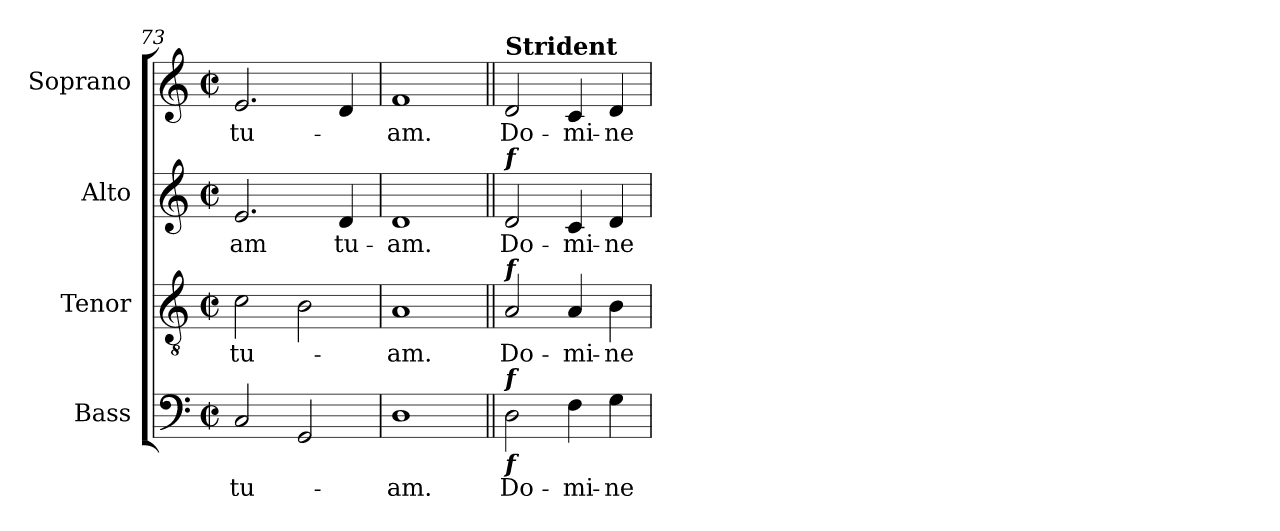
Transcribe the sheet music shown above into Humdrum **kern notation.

**kern	**text	**kern	**text	**kern	**text	**kern	**text
*part4	*part4	*part3	*part3	*part2	*part2	*part1	*part1
*staff4	*staff4	*staff3	*staff3	*staff2	*staff2	*staff1	*staff1
*I"Bass	*	*I"Tenor	*	*I"Alto	*	*I"Soprano	*
*clefF4	*	*clefGv2	*	*clefG2	*	*clefG2	*
*k[]	*	*k[]	*	*k[]	*	*k[]	*
*C:	*	*C:	*	*C:	*	*C:	*
*M2/2	*	*M2/2	*	*M2/2	*	*M2/2	*
*met(c|)	*	*met(c|)	*	*met(c|)	*	*met(c|)	*
=73	=73	=73	=73	=73	=73	=73	=73
2C/	tu-	2c\	tu-	2.e/	-am	2.e/	tu-
2GG/	.	2B\	.	.	.	.	.
.	.	.	.	4d/	tu-	4d/	.
=74	=74	=74	=74	=74	=74	=74	=74
1D	-am.	1A	-am.	1d	-am.	1f	-am.
=75||	=75||	=75||	=75||	=75||	=75||	=75||	=75||
!	!	!	!	!	!	!LO:TX:a:B:t=Strident	!
!	!	!	!	!LO:TX:a:Bi:t=f	!	!	!
!	!	!LO:TX:a:Bi:t=f	!	!	!	!	!
!LO:TX:b:Bi:t=f	!	!	!	!	!	!	!
!LO:TX:a:Bi:t=f	!	!	!	!	!	!	!
2D\	Do-	2A/	Do-	2d/	Do-	2d/	Do-
4F\	-mi-	4A/	-mi-	4c/	-mi-	4c/	-mi-
4G\	-ne	4B\	-ne	4d/	-ne	4d/	-ne
=	=	=	=	=	=	=	=
*-	*-	*-	*-	*-	*-	*-	*-
